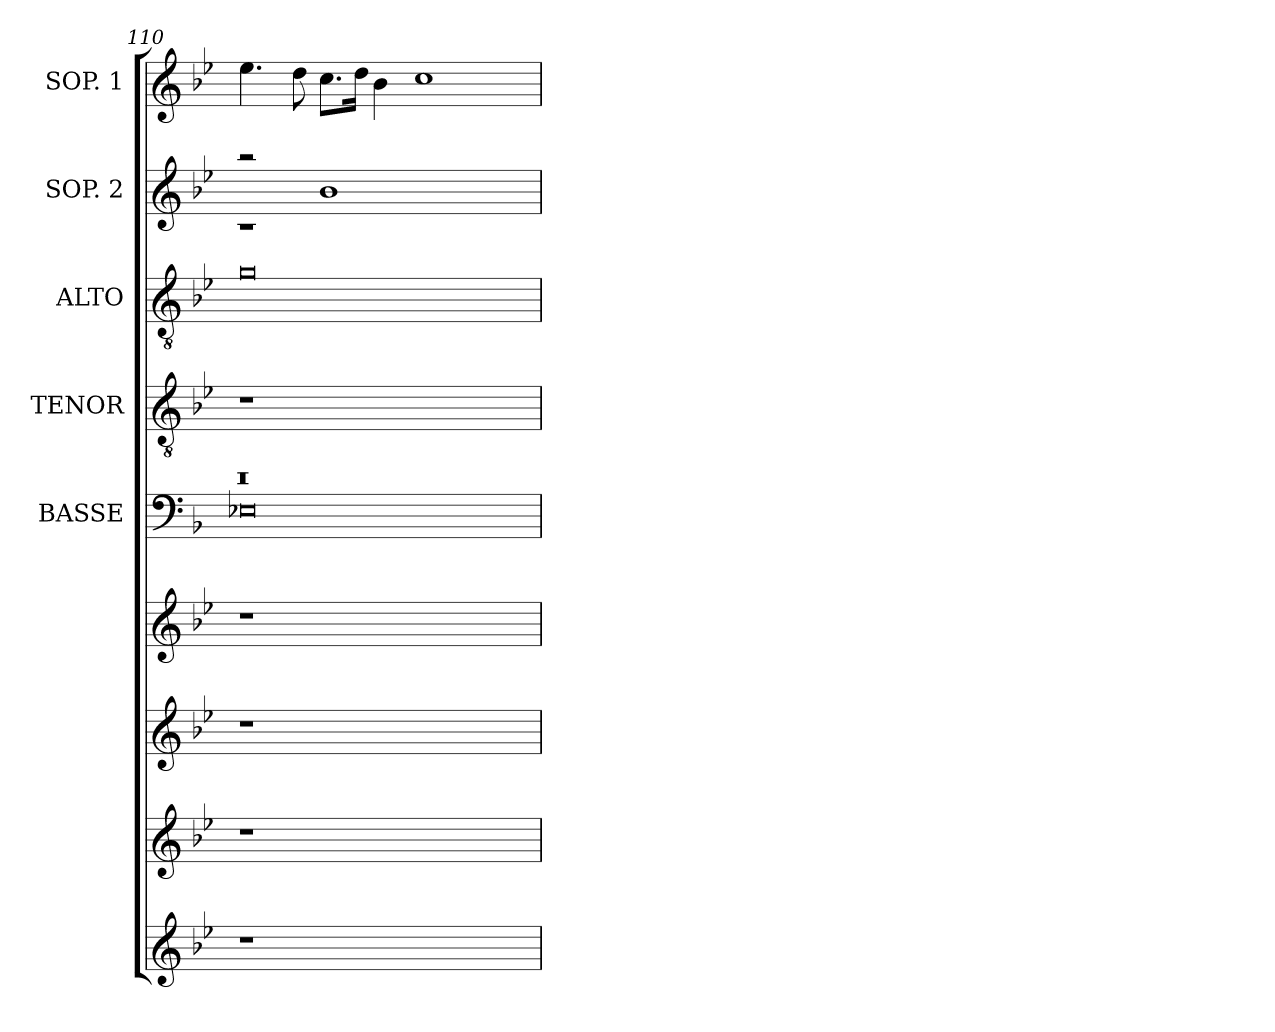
**kern	**kern	**kern	**kern	**kern	**kern	**kern	**kern	**kern
*part9	*part8	*part7	*part6	*part5	*part4	*part3	*part2	*part1
*staff9	*staff8	*staff7	*staff6	*staff5	*staff4	*staff3	*staff2	*staff1
*	*	*	*	*I"BASSE	*I"TENOR	*I"ALTO	*I"SOP. 2	*I"SOP. 1
*	*	*	*	*I'BAS.	*I'TEN.	*I'ALT.	*I'SOP. 2	*I'SOP. 1
!!LO:LB:g=z
*clefG2	*clefG2	*clefG2	*clefG2	*clefF4	*clefGv2	*clefGv2	*clefG2	*clefG2
*k[b-e-]	*k[b-e-]	*k[b-e-]	*k[b-e-]	*k[b-]	*k[b-e-]	*k[b-e-]	*k[b-e-]	*k[b-e-]
*B-:	*B-:	*B-:	*B-:	*F:	*B-:	*B-:	*B-:	*B-:
=110	=110	=110	=110	=110	=110	=110	=110	=110
*	*	*	*	*	*	*	*^	*
!	!	!	!	!LO:N:vis=1	!	!	!	!LO:N:vis=1	!
*	*	*	*	*^	*	*	*	*	*
1r	1r	1r	1r	0rc	0E-X	1r	0g	2raa	0rc	4.ee-\
.	.	.	.	.	.	.	.	.	.	8dd\
.	.	.	.	.	.	.	.	1b-	.	8.cc\L
.	.	.	.	.	.	.	.	.	.	16dd\Jk
.	.	.	.	.	.	.	.	.	.	4b-\
1ryy	1ryy	1ryy	1ryy	.	.	1ryy	.	.	.	1cc
.	.	.	.	.	.	.	.	2ryy	.	.
*	*	*	*	*v	*v	*	*	*v	*v	*
=	=	=	=	=	=	=	=	=
*-	*-	*-	*-	*-	*-	*-	*-	*-
